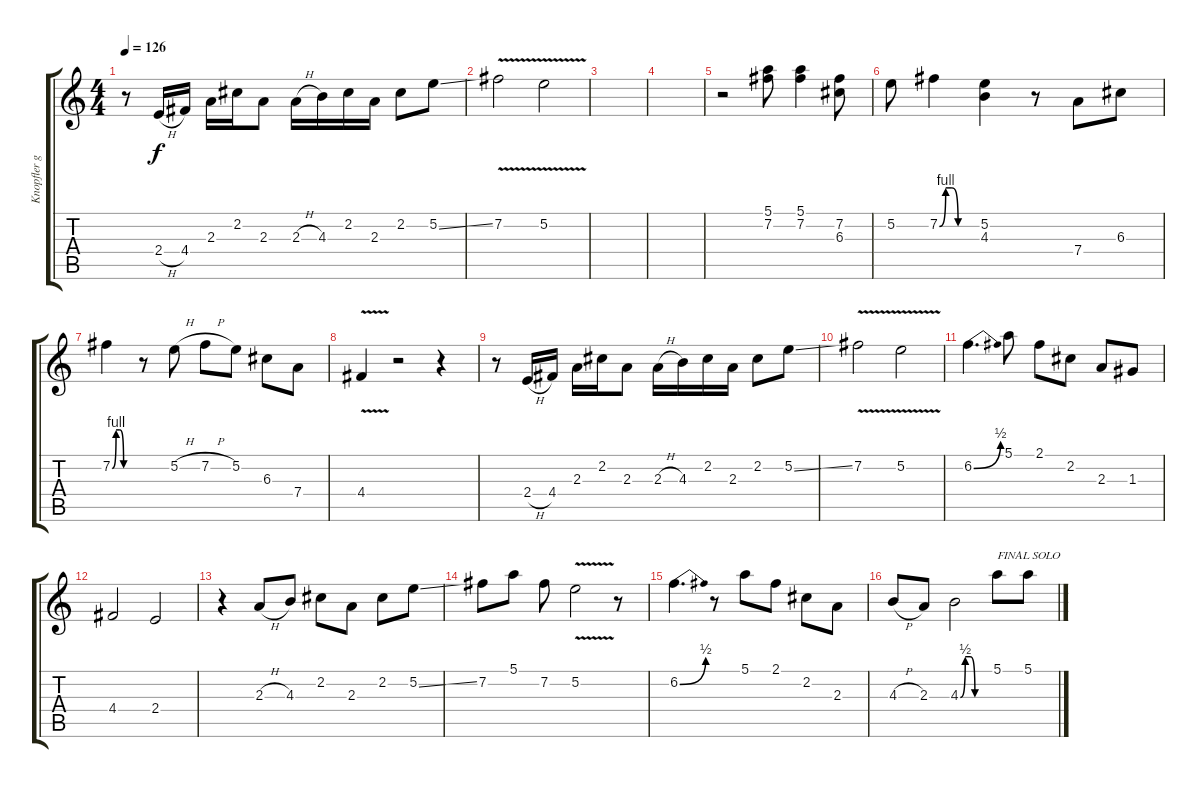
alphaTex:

\track ("Knopfler guitar" "Knopfler g") {instrument electricguitarclean}
\staff {score tabs}
\tuning (E4 B3 G3 D3 A2 E2) {hide}
\ts (4 4)
\tempo 126
\clef g2
\ks c
r.8{dy f} 2.4{h}.16 4.4.16 2.3.16 2.2.16 2.3.8 2.3{h}.16 4.3.16 2.2.16 2.3.16 2.2.8 5.2{ss}.8 |
7.2{v}.2 5.2{v}.2 |
|
|
r.2 (5.1 7.2).8 (5.1 7.2).4 (7.2 6.3).8 |
5.2.8 7.2{be (custom 0 0 10 4 20 4 30 0 60 0)}.4 (5.2 4.3).4 r.8 7.4.8 6.3.8 |
7.2{be (custom 0 0 10 4 20 4 30 0 60 0)}.4 r.8 5.2{h}.8 7.2{h}.8 5.2.8 6.3.8 7.4.8 |
4.4{v}.4 r.2 r.4 |
r.8 2.4{h}.16 4.4.16 2.3.16 2.2.16 2.3.8 2.3{h}.16 4.3.16 2.2.16 2.3.16 2.2.8 5.2{ss}.8 |
7.2{v}.2 5.2{v}.2 |
6.2{be (bend 0 0 60 2)}.4{d} 5.1.8 2.1.8 2.2.8 2.3.8 1.3.8 |
4.4.2 2.4.2 |
r.4 2.3{h}.8 4.3.8 2.2.8 2.3.8 2.2.8 5.2{ss}.8 |
7.2.8 5.1.8 7.2.8 5.2{v}.2 r.8 |
6.2{be (bend 0 0 60 2)}.4{d} r.8 5.1.8 2.1.8 2.2.8 2.3.8 |
4.3{h}.8 2.3.8 4.3{be (custom 0 0 10 2 20 2 30 0 60 0)}.2 5.1.8{txt "FINAL SOLO"} 5.1.8
